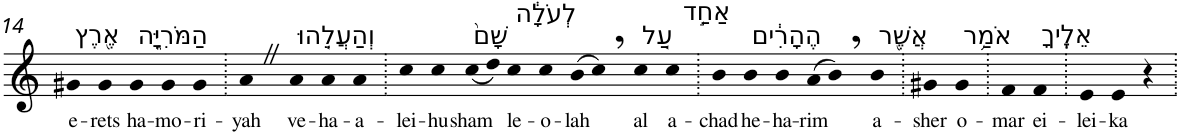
**kern	**text
*part1	*part1
*staff1	*staff1
*I"Piano	*
*I'Pno	*
!!LO:PB:g=z
*clefG2	*
*k[]	*
=14	=14
!LO:TX:a:t=אֶ֖רֶץ	!
!	!LO:LY:b
4g#X	e-
!	!LO:LY:b
4g#	-rets
!LO:TX:a:t=הַמֹּרִיָּ֑ה	!
!	!LO:LY:b
4g#	ha-
!	!LO:LY:b
4g#	-mo-
!	!LO:LY:b
4g#	-ri-
=15.	=15.
!	!LO:LY:b
4aZ	-yah
!LO:TX:a:t=וְהַעֲלֵ֤הוּ	!
!	!LO:LY:b
4a	ve-
!	!LO:LY:b
4a	-ha-
!	!LO:LY:b
4a	-a-
=16.	=16.
!	!LO:LY:b
4cc	-lei-
!	!LO:LY:b
4cc	-hu
!LO:TX:a:t=שָׁם֙	!
!	!LO:LY:b
(<8cc	sham
8dd)	.
!LO:TX:a:t=לְעֹלָ֔ה	!
!	!LO:LY:b
4cc	le-
!	!LO:LY:b
4cc	-o-
!	!LO:LY:b
(>8b	-lah
8cc,)	.
!LO:TX:a:t=עַ֚ל	!
!	!LO:LY:b
4cc	al
!LO:TX:a:t=אַחַ֣ד	!
!	!LO:LY:b
4cc	a-
=17.	=17.
!	!LO:LY:b
4b	-chad
!LO:TX:a:t=הֶהָרִ֔ים	!
!	!LO:LY:b
4b	he-
!	!LO:LY:b
4b	-ha-
!	!LO:LY:b
(>8a	-rim
8b,)	.
!LO:TX:a:t=אֲשֶׁ֖ר	!
!	!LO:LY:b
4b	a-
=18.	=18.
!	!LO:LY:b
4g#X	-sher
!LO:TX:a:t=אֹמַ֥ר	!
!	!LO:LY:b
4g#	o-
=19.	=19.
!	!LO:LY:b
4f	-mar
!LO:TX:a:t=אֵלֶֽיךָ	!
!	!LO:LY:b
4f	ei-
=20.	=20.
!	!LO:LY:b
4e	-lei-
!	!LO:LY:b
4e	-ka
4r	.
=.	=.
*-	*-
